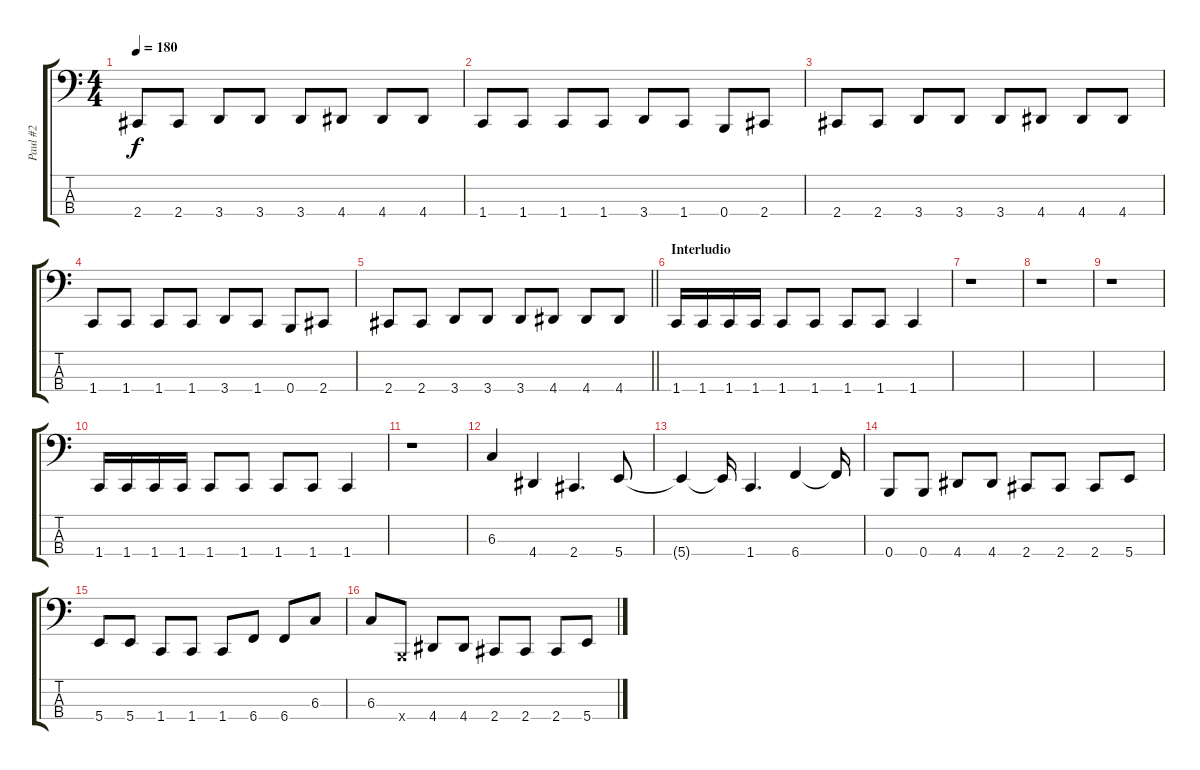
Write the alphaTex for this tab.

\track ("Paul #2" "Paul #2") {instrument electricbasspick}
\staff {score tabs}
\tuning (E2 B1 Gb1 B0) {hide}
\ts (4 4)
\tempo 180
\clef f4
\ks c
2.4.8{dy f} 2.4.8 3.4.8 3.4.8 3.4.8 4.4.8 4.4.8 4.4.8 |
1.4.8 1.4.8 1.4.8 1.4.8 3.4.8 1.4.8 0.4.8 2.4.8 |
2.4.8 2.4.8 3.4.8 3.4.8 3.4.8 4.4.8 4.4.8 4.4.8 |
1.4.8 1.4.8 1.4.8 1.4.8 3.4.8 1.4.8 0.4.8 2.4.8 |
\barLineRight lightlight
2.4.8 2.4.8 3.4.8 3.4.8 3.4.8 4.4.8 4.4.8 4.4.8 |
\section ("" "Interludio")
1.4.16 1.4.16 1.4.16 1.4.16 1.4.8 1.4.8 1.4.8 1.4.8 1.4.4 |
r.1 |
r.1 |
r.1 |
1.4.16 1.4.16 1.4.16 1.4.16 1.4.8 1.4.8 1.4.8 1.4.8 1.4.4 |
r.1 |
6.3.4 4.4.4 2.4.4{d} 5.4.8 |
5.4{t}.4 5.4{t}.16 1.4.4{d} 6.4.4 6.4{t}.16 |
0.4.8 0.4.8 4.4.8 4.4.8 2.4.8 2.4.8 2.4.8 5.4.8 |
5.4.8 5.4.8 1.4.8 1.4.8 1.4.8 6.4.8 6.4.8 6.3.8 |
6.3.8 0.4{x}.8 4.4.8 4.4.8 2.4.8 2.4.8 2.4.8 5.4.8
